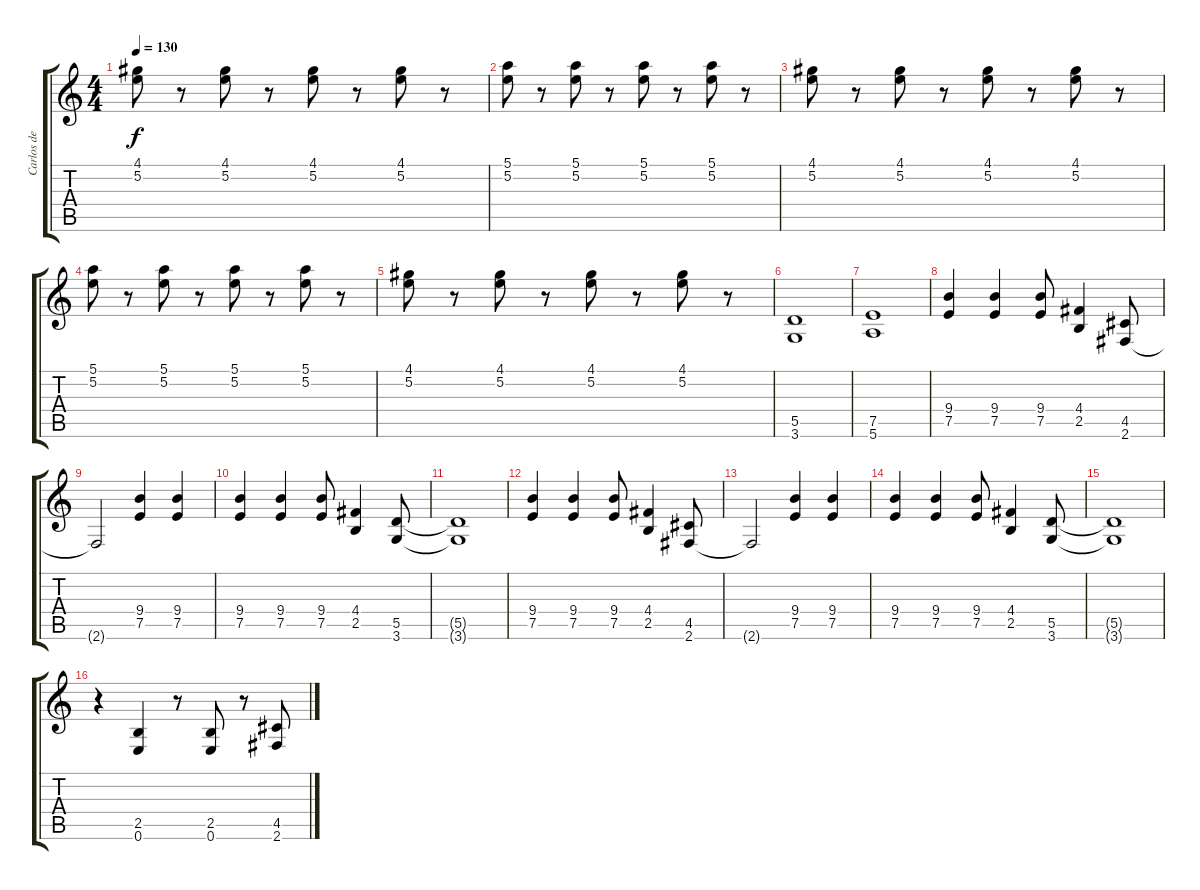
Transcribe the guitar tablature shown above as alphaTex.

\track ("Carlos de Castro" "Carlos de ") {instrument distortionguitar}
\staff {score tabs}
\tuning (E4 B3 G3 D3 A2 E2) {hide}
\ts (4 4)
\tempo 130
\clef g2
\ks c
(4.1 5.2).8{dy f} r.8 (4.1 5.2).8 r.8 (4.1 5.2).8 r.8 (4.1 5.2).8 r.8 |
(5.1 5.2).8 r.8 (5.1 5.2).8 r.8 (5.1 5.2).8 r.8 (5.1 5.2).8 r.8 |
(4.1 5.2).8 r.8 (4.1 5.2).8 r.8 (4.1 5.2).8 r.8 (4.1 5.2).8 r.8 |
(5.1 5.2).8 r.8 (5.1 5.2).8 r.8 (5.1 5.2).8 r.8 (5.1 5.2).8 r.8 |
(4.1 5.2).8 r.8 (4.1 5.2).8 r.8 (4.1 5.2).8 r.8 (4.1 5.2).8 r.8 |
(5.5 3.6).1 |
(7.5 5.6).1 |
(9.4 7.5).4 (9.4 7.5).4 (9.4 7.5).8 (4.4 2.5).4 (4.5 2.6).8 |
2.6{t}.2 (9.4 7.5).4 (9.4 7.5).4 |
(9.4 7.5).4 (9.4 7.5).4 (9.4 7.5).8 (4.4 2.5).4 (5.5 3.6).8 |
(5.5{t} 3.6{t}).1 |
(9.4 7.5).4 (9.4 7.5).4 (9.4 7.5).8 (4.4 2.5).4 (4.5 2.6).8 |
2.6{t}.2 (9.4 7.5).4 (9.4 7.5).4 |
(9.4 7.5).4 (9.4 7.5).4 (9.4 7.5).8 (4.4 2.5).4 (5.5 3.6).8 |
(5.5{t} 3.6{t}).1 |
r.4 (2.5 0.6).4 r.8 (2.5 0.6).8 r.8 (4.5 2.6).8
